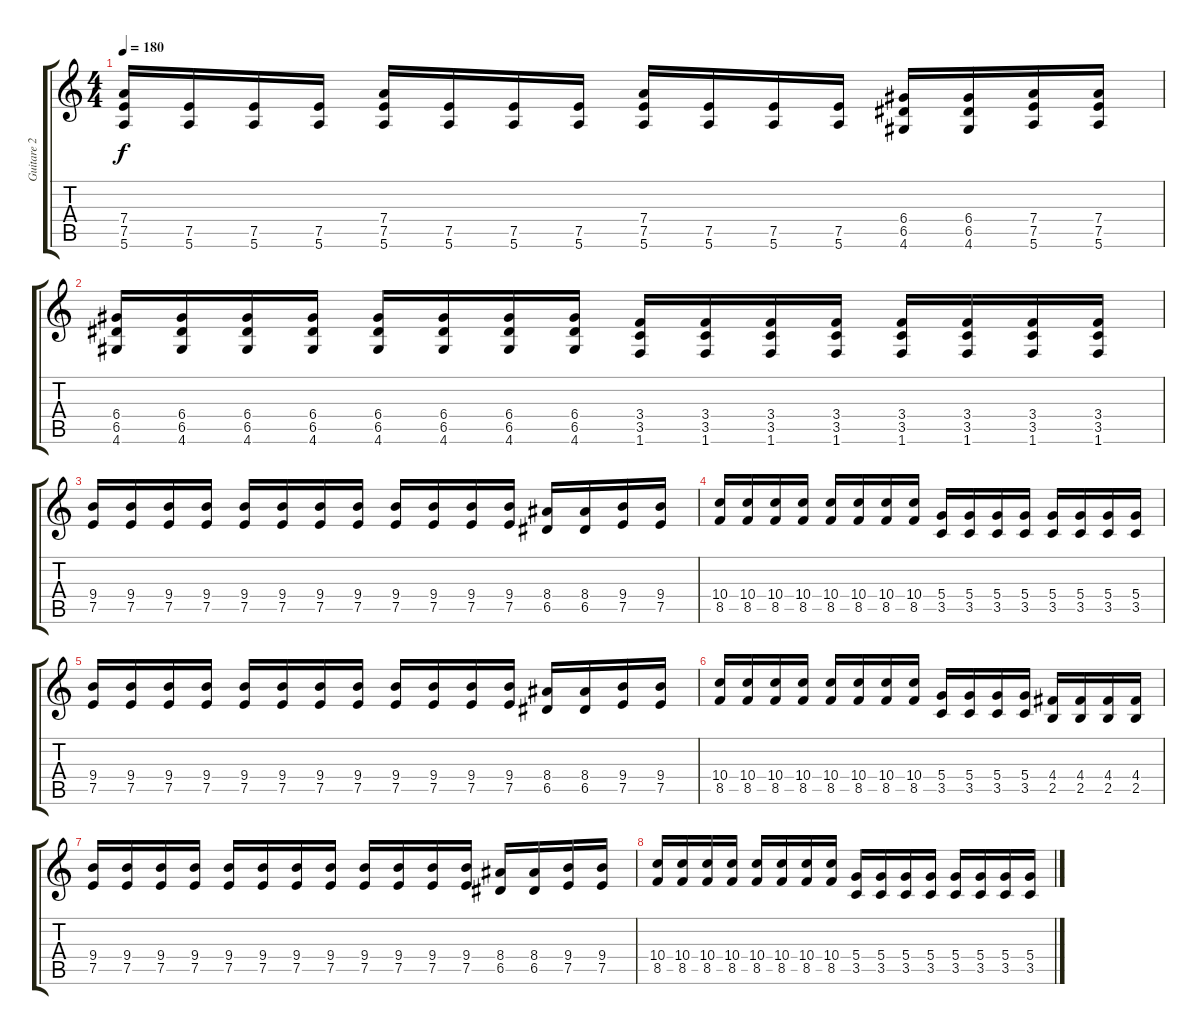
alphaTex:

\track ("Guitare 2" "Guitare 2") {instrument distortionguitar}
\staff {score tabs}
\tuning (E4 B3 G3 D3 A2 E2) {hide}
\ts (4 4)
\tempo 180
\clef g2
\ks c
(7.4 7.5 5.6).16{dy f} (7.5 5.6).16 (7.5 5.6).16 (7.5 5.6).16 (7.4 7.5 5.6).16 (7.5 5.6).16 (7.5 5.6).16 (7.5 5.6).16 (7.4 7.5 5.6).16 (7.5 5.6).16 (7.5 5.6).16 (7.5 5.6).16 (6.4 6.5 4.6).16 (6.4 6.5 4.6).16 (7.4 7.5 5.6).16 (7.4 7.5 5.6).16 |
(6.4 6.5 4.6).16 (6.4 6.5 4.6).16 (6.4 6.5 4.6).16 (6.4 6.5 4.6).16 (6.4 6.5 4.6).16 (6.4 6.5 4.6).16 (6.4 6.5 4.6).16 (6.4 6.5 4.6).16 (3.4 3.5 1.6).16 (3.4 3.5 1.6).16 (3.4 3.5 1.6).16 (3.4 3.5 1.6).16 (3.4 3.5 1.6).16 (3.4 3.5 1.6).16 (3.4 3.5 1.6).16 (3.4 3.5 1.6).16 |
(9.4 7.5).16 (9.4 7.5).16 (9.4 7.5).16 (9.4 7.5).16 (9.4 7.5).16 (9.4 7.5).16 (9.4 7.5).16 (9.4 7.5).16 (9.4 7.5).16 (9.4 7.5).16 (9.4 7.5).16 (9.4 7.5).16 (8.4 6.5).16 (8.4 6.5).16 (9.4 7.5).16 (9.4 7.5).16 |
(10.4 8.5).16 (10.4 8.5).16 (10.4 8.5).16 (10.4 8.5).16 (10.4 8.5).16 (10.4 8.5).16 (10.4 8.5).16 (10.4 8.5).16 (5.4 3.5).16 (5.4 3.5).16 (5.4 3.5).16 (5.4 3.5).16 (5.4 3.5).16 (5.4 3.5).16 (5.4 3.5).16 (5.4 3.5).16 |
(9.4 7.5).16 (9.4 7.5).16 (9.4 7.5).16 (9.4 7.5).16 (9.4 7.5).16 (9.4 7.5).16 (9.4 7.5).16 (9.4 7.5).16 (9.4 7.5).16 (9.4 7.5).16 (9.4 7.5).16 (9.4 7.5).16 (8.4 6.5).16 (8.4 6.5).16 (9.4 7.5).16 (9.4 7.5).16 |
(10.4 8.5).16 (10.4 8.5).16 (10.4 8.5).16 (10.4 8.5).16 (10.4 8.5).16 (10.4 8.5).16 (10.4 8.5).16 (10.4 8.5).16 (5.4 3.5).16 (5.4 3.5).16 (5.4 3.5).16 (5.4 3.5).16 (4.4 2.5).16 (4.4 2.5).16 (4.4 2.5).16 (4.4 2.5).16 |
(9.4 7.5).16 (9.4 7.5).16 (9.4 7.5).16 (9.4 7.5).16 (9.4 7.5).16 (9.4 7.5).16 (9.4 7.5).16 (9.4 7.5).16 (9.4 7.5).16 (9.4 7.5).16 (9.4 7.5).16 (9.4 7.5).16 (8.4 6.5).16 (8.4 6.5).16 (9.4 7.5).16 (9.4 7.5).16 |
(10.4 8.5).16 (10.4 8.5).16 (10.4 8.5).16 (10.4 8.5).16 (10.4 8.5).16 (10.4 8.5).16 (10.4 8.5).16 (10.4 8.5).16 (5.4 3.5).16 (5.4 3.5).16 (5.4 3.5).16 (5.4 3.5).16 (5.4 3.5).16 (5.4 3.5).16 (5.4 3.5).16 (5.4 3.5).16
